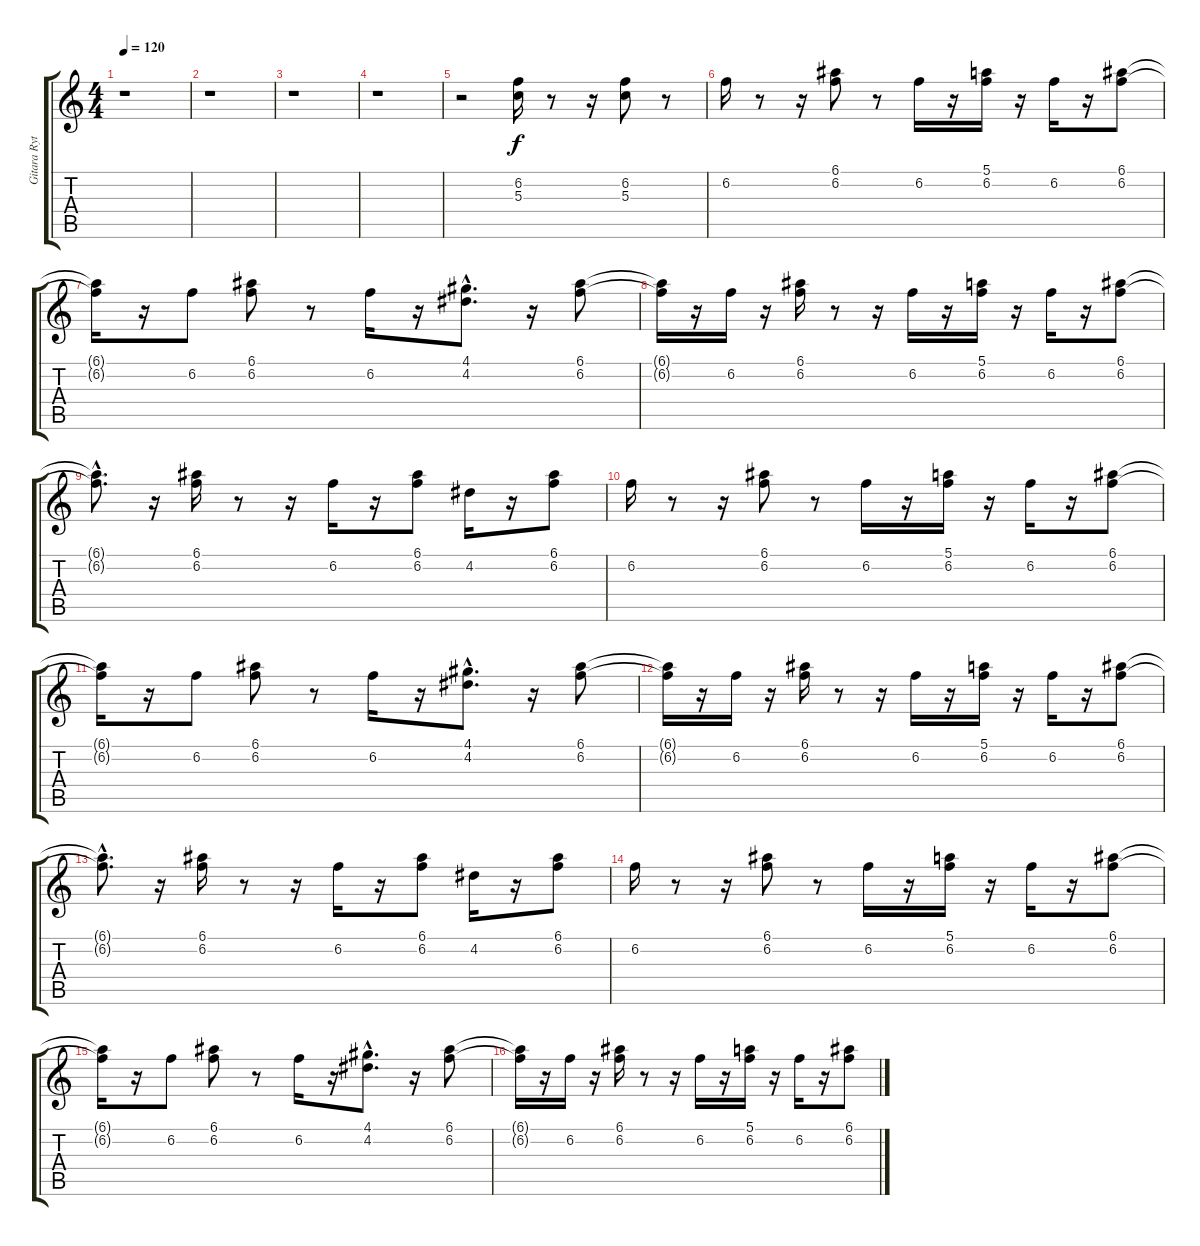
\track ("Gitara Rytmiczna" "Gitara Ryt") {instrument overdrivenguitar}
\staff {score tabs}
\tuning (E4 B3 G3 D3 A2 E2) {hide}
\ts (4 4)
\tempo 120
\clef g2
\ks c
r.1{dy f} |
r.1 |
r.1 |
r.1 |
r.2 (6.2 5.3).16 r.8 r.16 (6.2 5.3).8 r.8 |
6.2.16 r.8 r.16 (6.1 6.2).8 r.8 6.2.16 r.16 (5.1 6.2).16 r.16 6.2.16 r.16 (6.1 6.2).8 |
(6.1{t} 6.2{t}).16 r.16 6.2.8 (6.1 6.2).8 r.8 6.2.16 r.16 (4.1{hac} 4.2{hac}).8{d} r.16 (6.1 6.2).8 |
(6.1{t} 6.2{t}).16 r.16 6.2.16 r.16 (6.1 6.2).16 r.8 r.16 6.2.16 r.16 (5.1 6.2).16 r.16 6.2.16 r.16 (6.1 6.2).8 |
(6.1{hac t} 6.2{hac t}).8{d} r.16 (6.1 6.2).16 r.8 r.16 6.2.16 r.16 (6.1 6.2).8 4.2.16 r.16 (6.1 6.2).8 |
6.2.16 r.8 r.16 (6.1 6.2).8 r.8 6.2.16 r.16 (5.1 6.2).16 r.16 6.2.16 r.16 (6.1 6.2).8 |
(6.1{t} 6.2{t}).16 r.16 6.2.8 (6.1 6.2).8 r.8 6.2.16 r.16 (4.1{hac} 4.2{hac}).8{d} r.16 (6.1 6.2).8 |
(6.1{t} 6.2{t}).16 r.16 6.2.16 r.16 (6.1 6.2).16 r.8 r.16 6.2.16 r.16 (5.1 6.2).16 r.16 6.2.16 r.16 (6.1 6.2).8 |
(6.1{hac t} 6.2{hac t}).8{d} r.16 (6.1 6.2).16 r.8 r.16 6.2.16 r.16 (6.1 6.2).8 4.2.16 r.16 (6.1 6.2).8 |
6.2.16 r.8 r.16 (6.1 6.2).8 r.8 6.2.16 r.16 (5.1 6.2).16 r.16 6.2.16 r.16 (6.1 6.2).8 |
(6.1{t} 6.2{t}).16 r.16 6.2.8 (6.1 6.2).8 r.8 6.2.16 r.16 (4.1{hac} 4.2{hac}).8{d} r.16 (6.1 6.2).8 |
(6.1{t} 6.2{t}).16 r.16 6.2.16 r.16 (6.1 6.2).16 r.8 r.16 6.2.16 r.16 (5.1 6.2).16 r.16 6.2.16 r.16 (6.1 6.2).8
